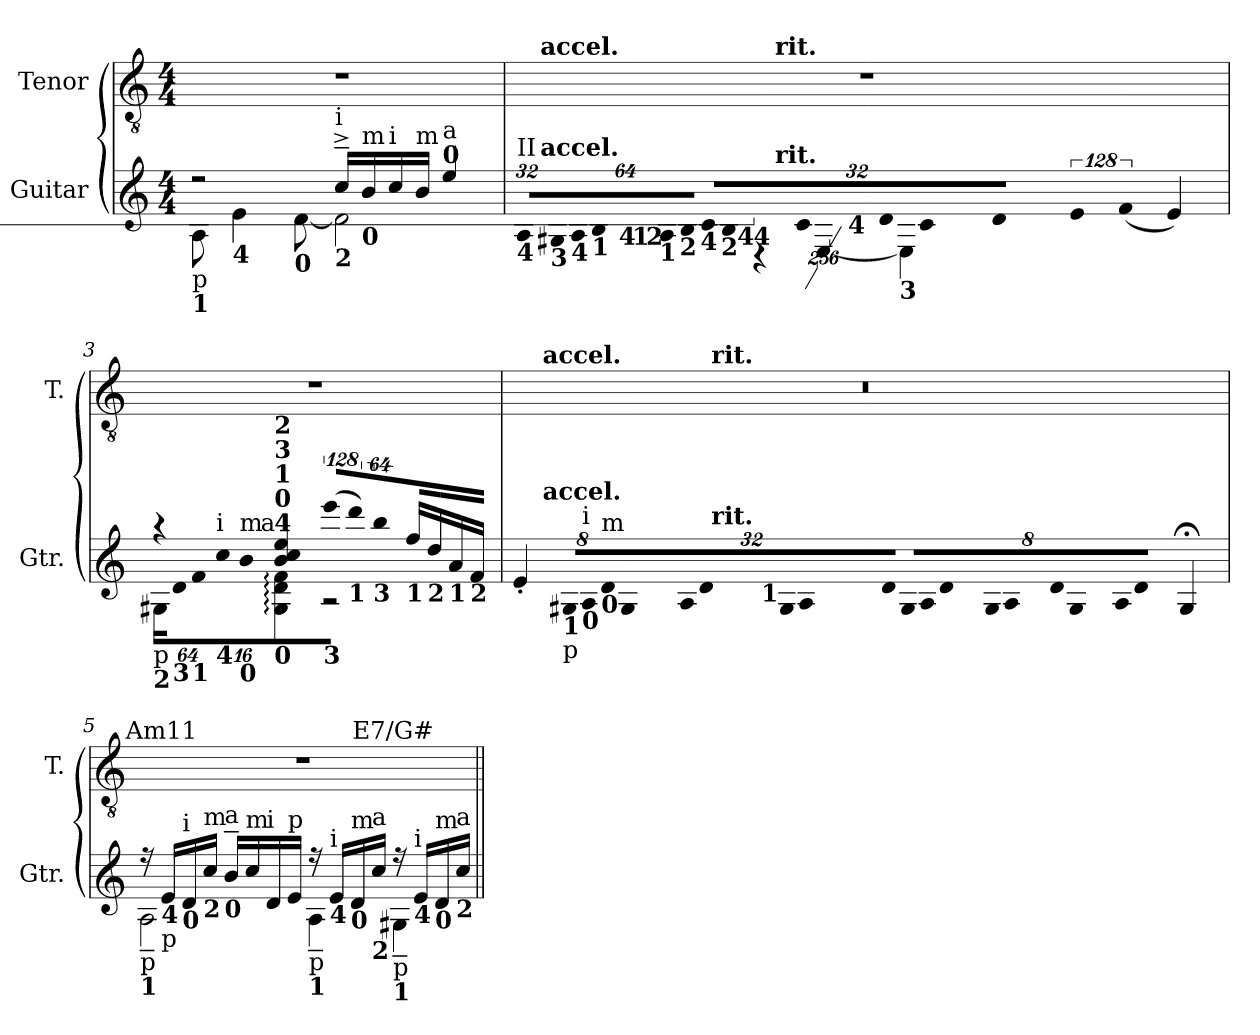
**kern	**kern
*part2	*part1
*staff2	*staff1
*I"Guitar	*I"Tenor
*I'Gtr.	*I'T.
!!LO:PB:g=z
*clefG2	*clefGv2
*ITrd7c12	*ITrd7c12
*k[]	*k[]
*a:	*a:
*M4/4	*M4/4
*MM60	*MM60
=1	=1
*^	*
!LO:TX:b:t=p	!	!
!LO:TX:b:B:t=1	!	!
2r	8AAi\	1r
!	!LO:TX:b:B:t=4	!
.	4Ei\	.
!	!LO:TX:b:B:t=0	!
.	[8Di\	.
!LO:TX:b:B:t=2	!	!
!LO:TX:a:t=i	!	!
16c~^i/LL	2Di\]	.
!LO:TX:b:B:t=0	!	!
!LO:TX:a:t=m	!	!
16Bi/	.	.
!LO:TX:a:t=i	!	!
16ci/	.	.
!LO:TX:a:t=m	!	!
16Bi/JJ	.	.
!LO:TX:a:B:t=0	!	!
!LO:TX:a:t=a	!	!
4ei/	.	.
=2	=2	=2
*Xbrackettup	*	*
!LO:TX:b:B:t=4	!	!
!LO:TX:a:t=II	!	!
!LO:N:vis=16	!	!
*	*	*^
*	*	*	*^
512%21AAi/LL	2ryy	1r	8ryy	2ryy
!LO:TX:b:B:t=3	!	!	!	!
!LO:N:vis=16	!	!	!	!
1024%43GG#Xi/	.	.	.	.
!LO:TX:b:B:t=4	!	!	!	!
!LO:N:vis=16	!	!	!	!
1024%43AAi/	.	.	.	.
!LO:TX:b:B:t=1	!	!	!	!
!LO:N:vis=16	!	!	!	!
512%21BBi/	.	.	32ryy	.
.	.	.	128ryy	.
.	.	.	512ryy	.
!	!	!	!LO:TX:a:B:rj:t=accel.	!
!LO:TX:b:B:t=4	!	!	!	!
!LO:TX:a:B:rj:t=accel.	!	!	!	!
!LO:N:vis=16	!	!	!	!
1024%43AAi/	.	.	2ryy	.
!LO:TX:b:B:t=1	!	!	!	!
!LO:N:vis=16	!	!	!	!
1024%43BBi/JJ	.	.	.	.
!LO:TX:b:B:t=2	!	!	!	!
!LO:N:vis=16	!	!	!	!
512%21Ci/LL	.	.	.	.
!LO:TX:b:B:t=1	!	!	!	!
!LO:N:vis=16	!	!	!	!
1024%43BBi/	.	.	.	.
!LO:TX:b:B:t=2	!	!	!	!
!LO:N:vis=16	!	!	!	!
1024%43Ci/	.	.	.	.
!LO:TX:b:B:t=4	!	!	!	!
!LO:N:vis=16	!	!	!	!
512%21Di/	.	.	.	.
!LO:TX:b:B:t=2	!	!	!	!
!LO:N:vis=16	!	!	!	!
1024%43Ci/	.	.	.	.
!LO:TX:b:B:t=4	!	!	!	!
!LO:N:vis=16	!	!	!	!
1024%43Di/JJ	.	.	.	.
*brackettup	*	*	*	*
!LO:TX:b:B:t=4	!	!	!	!
!LO:N:vis=4	!LO:N:vis=8	!	!	!
512%85Ei/	1024%85r	.	.	16ryy
.	.	.	.	64ryy
.	.	.	.	256ryy
.	.	.	.	1024ryy
!	!	!	!	!LO:TX:a:B:rj:t=rit.
!	!LO:TX:a:B:rj:t=rit.	!	!	!
!	!LO:N:vis=4	!	!	!
.	[1024%171EEi\	.	.	4ryy
!LO:TX:b:B:t=4	!	!	!	!
!LO:N:vis=8	!	!	!	!
(512%43Fi/	.	.	4ryy	.
!LO:TX:b:B:t=3	!	!	!	!
4Ei/)	4EEi\]	.	.	.
.	.	.	.	8ryy
.	.	.	16ryy	.
.	.	.	.	32ryy
.	.	.	64ryy	.
.	.	.	.	128ryy
.	.	.	256.ryy	.
.	.	.	.	512.ryy
*	*	*v	*v	*v
!!LO:LB:g=z
=3	=3	=3
*	*Xbrackettup	*
*	*	*^
*	*	*	*^
!LO:TX:b:t=p	!	!	!	!
!LO:TX:b:B:t=2	!	!	!	!
!	!LO:N:vis=16	!	!	!
*	*^	*v	*v	*v
4r	1024%51GG#Xi\LL	8ryy	1r
!	!LO:TX:b:B:t=3	!	!
!	!LO:N:vis=16	!	!
.	1024%51Di\	.	.
!	!LO:TX:b:B:t=1	!	!
!	!LO:N:vis=16	!	!
.	1024%51Fi\	.	.
.	.	16ryy	.
!	!LO:TX:a:t=i	!	!
!	!LO:TX:b:B:t=4	!	!
!	!LO:N:vis=16	!	!
.	1024%51ci\	.	.
.	.	32ryy	.
!	!LO:TX:a:t=m	!	!
!	!LO:TX:b:B:t=0	!	!
!	!LO:N:vis=16	!	!
.	256%13Bi\JJ	.	.
.	.	128ryy	.
.	.	1024ryy	.
!	!	!LO:TX:a:t=a	!
.	.	2ryy	.
!LO:TX:b:B:t=0	!	!	!
!LO:TX:B:t=4	!	!	!
!LO:TX:B:t=0	!	!	!
!LO:TX:B:t=1	!	!	!
!LO:TX:B:t=3	!	!	!
!LO:TX:B:t=2	!	!	!
4Bi/ 4ci 4ei	4GG#i\: 4Di: 4Fi:	.	.
!LO:TX:b:B:t=3	!	!	!
!LO:N:vis=8	!	!	!
(1024%85eei/L	2r	.	.
!LO:TX:b:B:t=1	!	!	!
!LO:N:vis=8	!	!	!
1024%85ddi/)	.	.	.
!LO:TX:b:B:t=3	!	!	!
!LO:N:vis=8	!	!	!
512%43bi/J	.	.	.
.	.	4ryy	.
!LO:TX:b:B:t=1	!	!	!
16fi/LL	.	.	.
!LO:TX:b:B:t=2	!	!	!
16di/	.	.	.
!LO:TX:b:B:t=1	!	!	!
16Ai/	.	.	.
!LO:TX:b:B:t=2	!	!	!
16Fi/JJ	.	.	.
.	.	64ryy	.
.	.	256..ryy	.
=4	=4	=4	=4
!LO:TX:b:B:t=1	!	!	!
*	*	*	*^
*v	*v	*v	*	*^
4E'i/	1r	4ryy	2ryy
!LO:TX:b:B:t=1	!	!	!
!LO:TX:b:t=p	!	!	!
!LO:N:vis=32	!	!	!
256%7GG#Xi/LLL	.	16ryy	.
!LO:TX:b:B:t=0	!	!	!
!LO:TX:a:t=i	!	!	!
!LO:N:vis=32	!	!	!
256%7AAi/	.	.	.
!LO:TX:b:B:t=0	!	!	!
!LO:TX:a:t=m	!	!	!
!LO:N:vis=32	!	!	!
1024%29Di/	.	.	.
.	.	64ryy	.
.	.	256ryy	.
.	.	1024ryy	.
!	!	!LO:TX:a:B:rj:t=accel.	!
!LO:TX:a:B:rj:t=accel.	!	!	!
!LO:N:vis=32	!	!	!
256%7GG#i/	.	2ryy	.
!LO:N:vis=32	!	!	!
1024%29AAi/	.	.	.
!LO:N:vis=32	!	!	!
256%7Di/	.	.	.
!LO:N:vis=32	!	!	!
1024%29GG#i/	.	.	.
!LO:N:vis=32	!	!	!
256%7AAi/	.	.	.
!LO:N:vis=32	!	!	!
1024%29Di/JJJ	.	.	.
!LO:N:vis=32	!	!	!
256%7GG#i/LLL	.	.	8ryy
!LO:N:vis=32	!	!	!
256%7AAi/	.	.	.
!LO:N:vis=32	!	!	!
1024%29Di/	.	.	.
!LO:N:vis=32	!	!	!
256%7GG#i/	.	.	.
!LO:N:vis=32	!	!	!
1024%29AAi/	.	.	.
.	.	.	16ryy
!LO:N:vis=32	!	!	!
256%7Di/	.	.	.
!LO:N:vis=32	!	!	!
1024%29GG#i/	.	.	.
.	.	.	32ryy
!LO:N:vis=32	!	!	!
256%7AAi/	.	.	.
.	.	.	512.ryy
!	!	!	!LO:TX:a:B:rj:t=rit.
!LO:TX:a:B:rj:t=rit.	!	!	!
!LO:N:vis=32	!	!	!
1024%29Di/JJJ	.	.	4ryy
!LO:TX:b:B:t=1	!	!	!
4GG#;i/	.	.	.
.	.	8ryy	.
.	.	32ryy	.
.	.	.	64ryy
.	.	.	128ryy
.	.	128ryy	.
.	.	.	256ryy
.	.	512.ryy	.
.	.	.	1024ryy
!!LO:LB:g=z	!!	!!
=5	=5	=5	=5
*	*MM100	*	*
*^	*	*	*
!LO:TX:b:t=p	!	!	!	!
!LO:TX:b:B:t=1	!	!	!	!
16r	2AA~i\	1r	16ryy	2.ryy
!	!	!	!LO:TX:a:cj:t=Am11	!
!LO:TX:b:B:t=4	!	!	!	!
!LO:TX:b:t=p	!	!	!	!
16Ei/LL	.	.	2...ryy	.
!LO:TX:b:B:t=0	!	!	!	!
!LO:TX:a:t=i	!	!	!	!
16Di/	.	.	.	.
!LO:TX:b:B:t=2	!	!	!	!
!LO:TX:a:t=m	!	!	!	!
16ci/JJ	.	.	.	.
!LO:TX:b:B:t=0	!	!	!	!
!LO:TX:a:t=a	!	!	!	!
16B~i/LL	.	.	.	.
!LO:TX:a:t=m	!	!	!	!
16ci/	.	.	.	.
!LO:TX:a:t=i	!	!	!	!
16Di/	.	.	.	.
!LO:TX:a:t=p	!	!	!	!
16Ei/JJ	.	.	.	.
!LO:TX:b:t=p	!	!	!	!
!LO:TX:b:B:t=1	!	!	!	!
16r	4AA~i\	.	.	.
!LO:TX:b:B:t=4	!	!	!	!
!LO:TX:a:t=i	!	!	!	!
16Ei/LL	.	.	.	.
!LO:TX:b:B:t=0	!	!	!	!
!LO:TX:a:t=m	!	!	!	!
16Di/	.	.	.	.
!LO:TX:b:B:t=2	!	!	!	!
!LO:TX:a:t=a	!	!	!	!
16ci/JJ	.	.	.	.
!	!	!	!	!LO:TX:a:cj:t=E7/G#
!LO:TX:b:t=p	!	!	!	!
!LO:TX:b:B:t=1	!	!	!	!
16r	4GG#X~i\	.	.	4ryy
!LO:TX:b:B:t=4	!	!	!	!
!LO:TX:a:t=i	!	!	!	!
16Ei/LL	.	.	.	.
!LO:TX:b:B:t=0	!	!	!	!
!LO:TX:a:t=m	!	!	!	!
16Di/	.	.	.	.
!LO:TX:b:B:t=2	!	!	!	!
!LO:TX:a:t=a	!	!	!	!
16ci/JJ	.	.	.	.
*v	*v	*	*	*
*	*v	*v	*v
=||	=||
*-	*-
